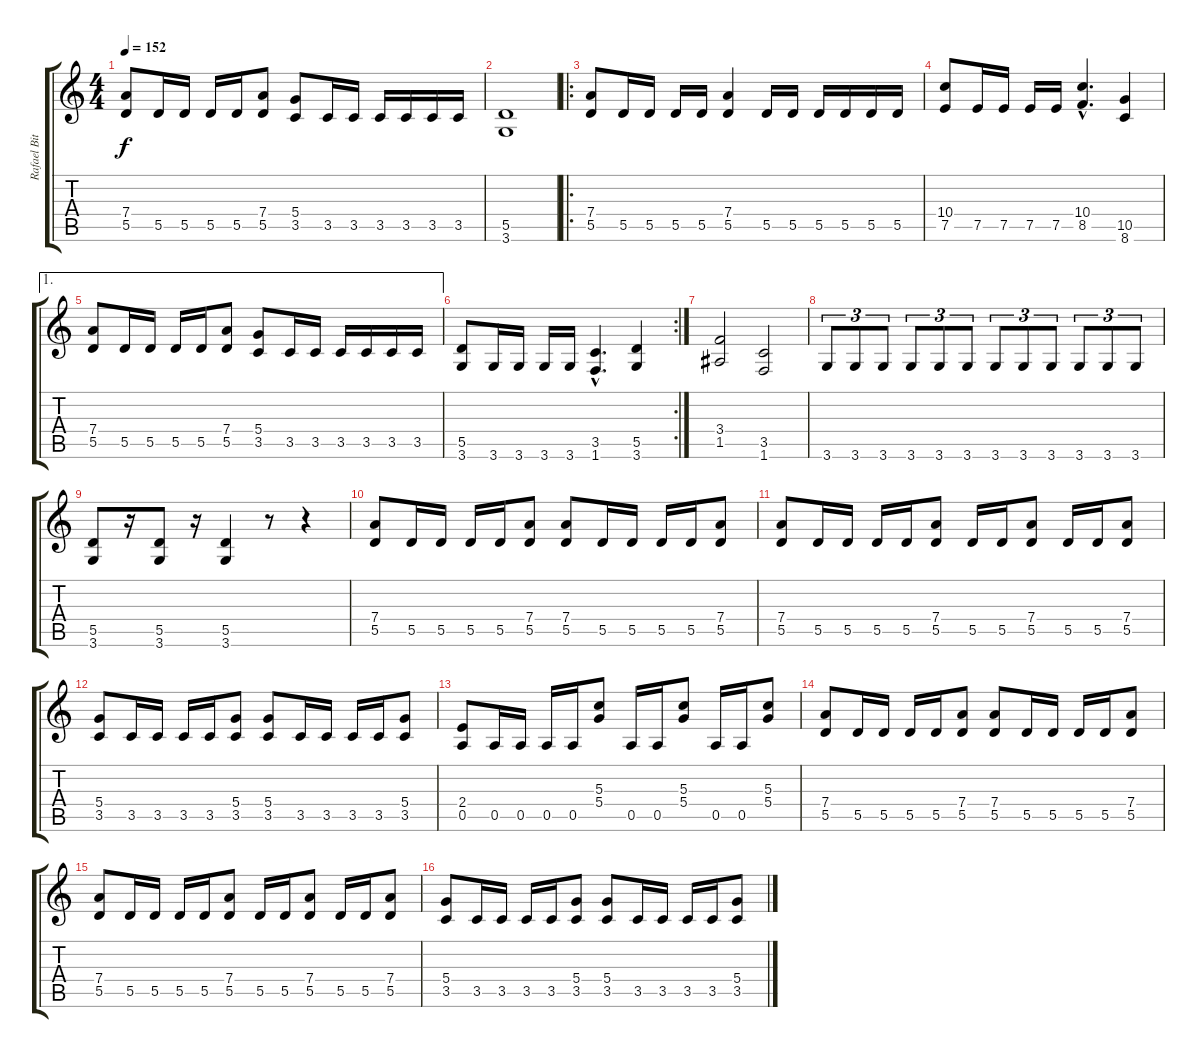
\track ("Rafael Bittencourt" "Rafael Bit") {instrument distortionguitar}
\staff {score tabs}
\tuning (E4 B3 G3 D3 A2 E2) {hide}
\ts (4 4)
\tempo 152
\clef g2
\ks c
(7.4 5.5).8{dy f} 5.5.16 5.5.16 5.5.16 5.5.16 (7.4 5.5).8 (5.4 3.5).8 3.5.16 3.5.16 3.5.16 3.5.16 3.5.16 3.5.16 |
(5.5 3.6).1 |
\ro
(7.4 5.5).8 5.5.16 5.5.16 5.5.16 5.5.16 (7.4 5.5).4 5.5.16 5.5.16 5.5.16 5.5.16 5.5.16 5.5.16 |
(10.4 7.5).8 7.5.16 7.5.16 7.5.16 7.5.16 (10.4{hac} 8.5{hac}).4{d} (10.5 8.6).4 |
\ae 1
(7.4 5.5).8 5.5.16 5.5.16 5.5.16 5.5.16 (7.4 5.5).8 (5.4 3.5).8 3.5.16 3.5.16 3.5.16 3.5.16 3.5.16 3.5.16 |
\rc 2
(5.5 3.6).8 3.6.16 3.6.16 3.6.16 3.6.16 (3.5{hac} 1.6{hac}).4{d} (5.5 3.6).4 |
(3.4 1.5).2 (3.5 1.6).2 |
3.6.8{tu (3 2)} 3.6.8{tu (3 2)} 3.6.8{tu (3 2)} 3.6.8{tu (3 2)} 3.6.8{tu (3 2)} 3.6.8{tu (3 2)} 3.6.8{tu (3 2)} 3.6.8{tu (3 2)} 3.6.8{tu (3 2)} 3.6.8{tu (3 2)} 3.6.8{tu (3 2)} 3.6.8{tu (3 2)} |
(5.5 3.6).8 r.16 (5.5 3.6).8 r.16 (5.5 3.6).4 r.8 r.4 |
(7.4 5.5).8 5.5.16 5.5.16 5.5.16 5.5.16 (7.4 5.5).8 (7.4 5.5).8 5.5.16 5.5.16 5.5.16 5.5.16 (7.4 5.5).8 |
(7.4 5.5).8 5.5.16 5.5.16 5.5.16 5.5.16 (7.4 5.5).8 5.5.16 5.5.16 (7.4 5.5).8 5.5.16 5.5.16 (7.4 5.5).8 |
(5.4 3.5).8 3.5.16 3.5.16 3.5.16 3.5.16 (5.4 3.5).8 (5.4 3.5).8 3.5.16 3.5.16 3.5.16 3.5.16 (5.4 3.5).8 |
(2.4 0.5).8 0.5.16 0.5.16 0.5.16 0.5.16 (5.3 5.4).8 0.5.16 0.5.16 (5.3 5.4).8 0.5.16 0.5.16 (5.3 5.4).8 |
(7.4 5.5).8 5.5.16 5.5.16 5.5.16 5.5.16 (7.4 5.5).8 (7.4 5.5).8 5.5.16 5.5.16 5.5.16 5.5.16 (7.4 5.5).8 |
(7.4 5.5).8 5.5.16 5.5.16 5.5.16 5.5.16 (7.4 5.5).8 5.5.16 5.5.16 (7.4 5.5).8 5.5.16 5.5.16 (7.4 5.5).8 |
(5.4 3.5).8 3.5.16 3.5.16 3.5.16 3.5.16 (5.4 3.5).8 (5.4 3.5).8 3.5.16 3.5.16 3.5.16 3.5.16 (5.4 3.5).8
